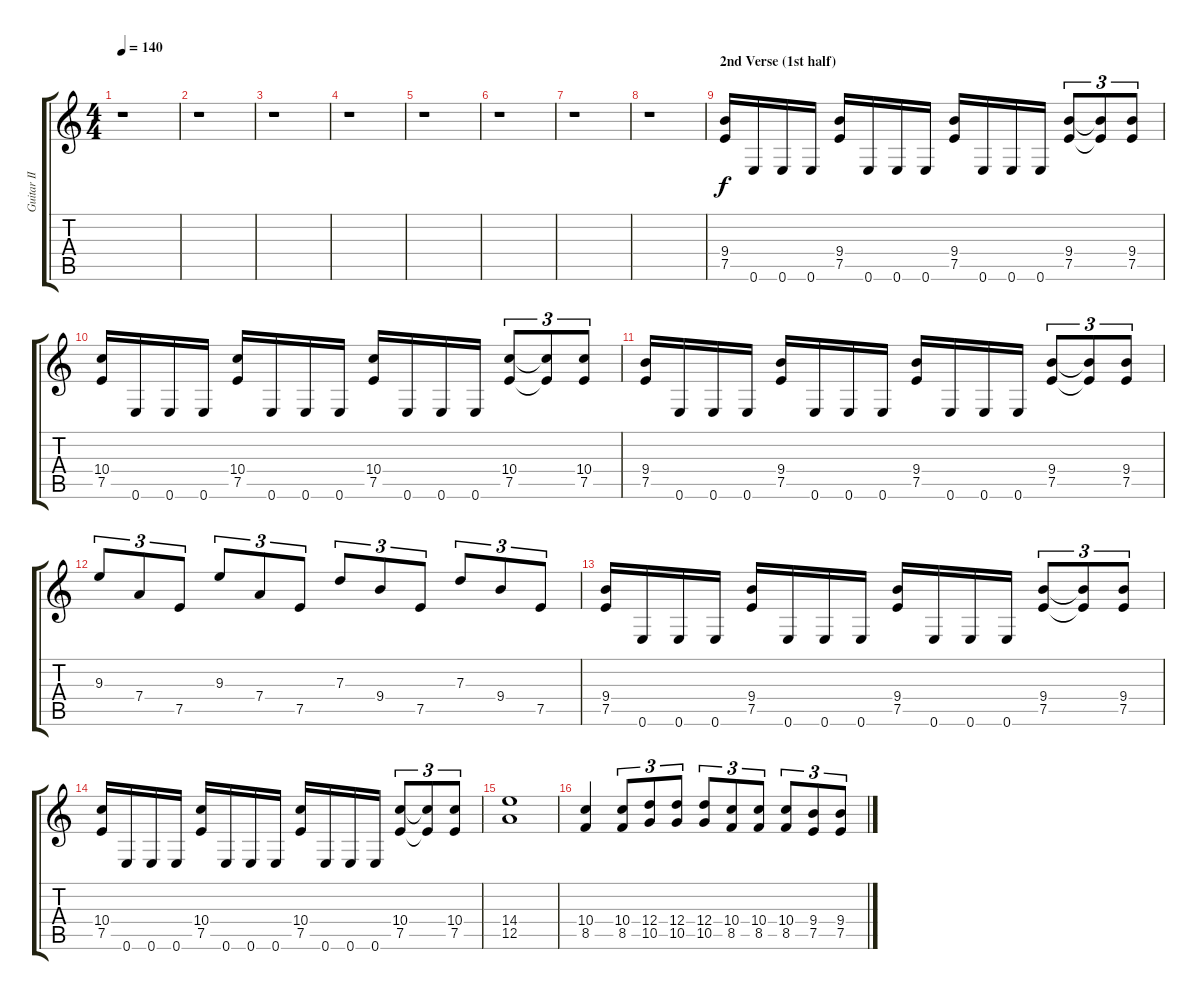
\track ("Guitar II" "Guitar II") {instrument distortionguitar}
\staff {score tabs}
\tuning (E4 B3 G3 D3 A2 E2) {hide}
\ts (4 4)
\tempo 140
\clef g2
\ks c
r.1{dy f} |
r.1 |
r.1 |
r.1 |
r.1 |
r.1 |
r.1 |
r.1 |
\section ("" "2nd Verse (1st half)")
(9.4 7.5).16 0.6.16 0.6.16 0.6.16 (9.4 7.5).16 0.6.16 0.6.16 0.6.16 (9.4 7.5).16 0.6.16 0.6.16 0.6.16 (9.4 7.5).8{tu (3 2)} (9.4{t} 7.5{t}).8{tu (3 2)} (9.4 7.5).8{tu (3 2)} |
(10.4 7.5).16 0.6.16 0.6.16 0.6.16 (10.4 7.5).16 0.6.16 0.6.16 0.6.16 (10.4 7.5).16 0.6.16 0.6.16 0.6.16 (10.4 7.5).8{tu (3 2)} (10.4{t} 7.5{t}).8{tu (3 2)} (10.4 7.5).8{tu (3 2)} |
(9.4 7.5).16 0.6.16 0.6.16 0.6.16 (9.4 7.5).16 0.6.16 0.6.16 0.6.16 (9.4 7.5).16 0.6.16 0.6.16 0.6.16 (9.4 7.5).8{tu (3 2)} (9.4{t} 7.5{t}).8{tu (3 2)} (9.4 7.5).8{tu (3 2)} |
9.3.8{tu (3 2)} 7.4.8{tu (3 2)} 7.5.8{tu (3 2)} 9.3.8{tu (3 2)} 7.4.8{tu (3 2)} 7.5.8{tu (3 2)} 7.3.8{tu (3 2)} 9.4.8{tu (3 2)} 7.5.8{tu (3 2)} 7.3.8{tu (3 2)} 9.4.8{tu (3 2)} 7.5.8{tu (3 2)} |
(9.4 7.5).16 0.6.16 0.6.16 0.6.16 (9.4 7.5).16 0.6.16 0.6.16 0.6.16 (9.4 7.5).16 0.6.16 0.6.16 0.6.16 (9.4 7.5).8{tu (3 2)} (9.4{t} 7.5{t}).8{tu (3 2)} (9.4 7.5).8{tu (3 2)} |
(10.4 7.5).16 0.6.16 0.6.16 0.6.16 (10.4 7.5).16 0.6.16 0.6.16 0.6.16 (10.4 7.5).16 0.6.16 0.6.16 0.6.16 (10.4 7.5).8{tu (3 2)} (10.4{t} 7.5{t}).8{tu (3 2)} (10.4 7.5).8{tu (3 2)} |
(14.4 12.5).1 |
(10.4 8.5).4 (10.4 8.5).8{tu (3 2)} (12.4 10.5).8{tu (3 2)} (12.4 10.5).8{tu (3 2)} (12.4 10.5).8{tu (3 2)} (10.4 8.5).8{tu (3 2)} (10.4 8.5).8{tu (3 2)} (10.4 8.5).8{tu (3 2)} (9.4 7.5).8{tu (3 2)} (9.4 7.5).8{tu (3 2)}
